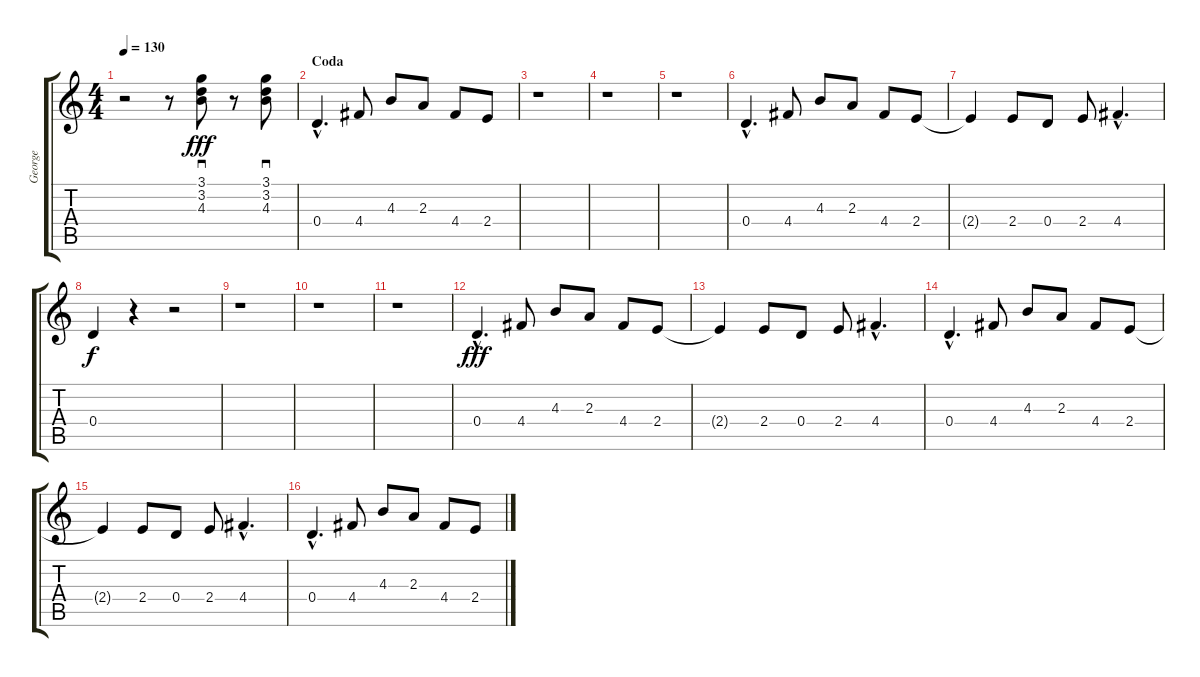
\track ("George" "George") {instrument electricguitarclean}
\staff {score tabs}
\tuning (E4 B3 G3 D3 A2 E2) {hide}
\ts (4 4)
\tempo 130
\clef g2
\ks c
r.2{dy fff} r.8 (3.1 3.2 4.3).8{sd} r.8 (3.1 3.2 4.3).8{sd} |
\section ("" "Coda")
0.4{hac}.4{d volume 16} 4.4.8 4.3.8 2.3.8 4.4.8 2.4.8 |
r.1 |
r.1 |
r.1 |
0.4{hac}.4{d volume 16} 4.4.8 4.3.8 2.3.8 4.4.8 2.4.8 |
2.4{t}.4 2.4.8 0.4.8 2.4.8 4.4{hac}.4{d} |
0.4.4{dy f} r.4 r.2 |
r.1 |
r.1 |
r.1 |
0.4{hac}.4{d dy fff volume 16} 4.4.8 4.3.8 2.3.8 4.4.8 2.4.8 |
2.4{t}.4 2.4.8 0.4.8 2.4.8 4.4{hac}.4{d} |
0.4{hac}.4{d} 4.4.8 4.3.8 2.3.8 4.4.8 2.4.8 |
2.4{t}.4 2.4.8 0.4.8 2.4.8 4.4{hac}.4{d} |
0.4{hac}.4{d} 4.4.8 4.3.8 2.3.8 4.4.8 2.4.8
